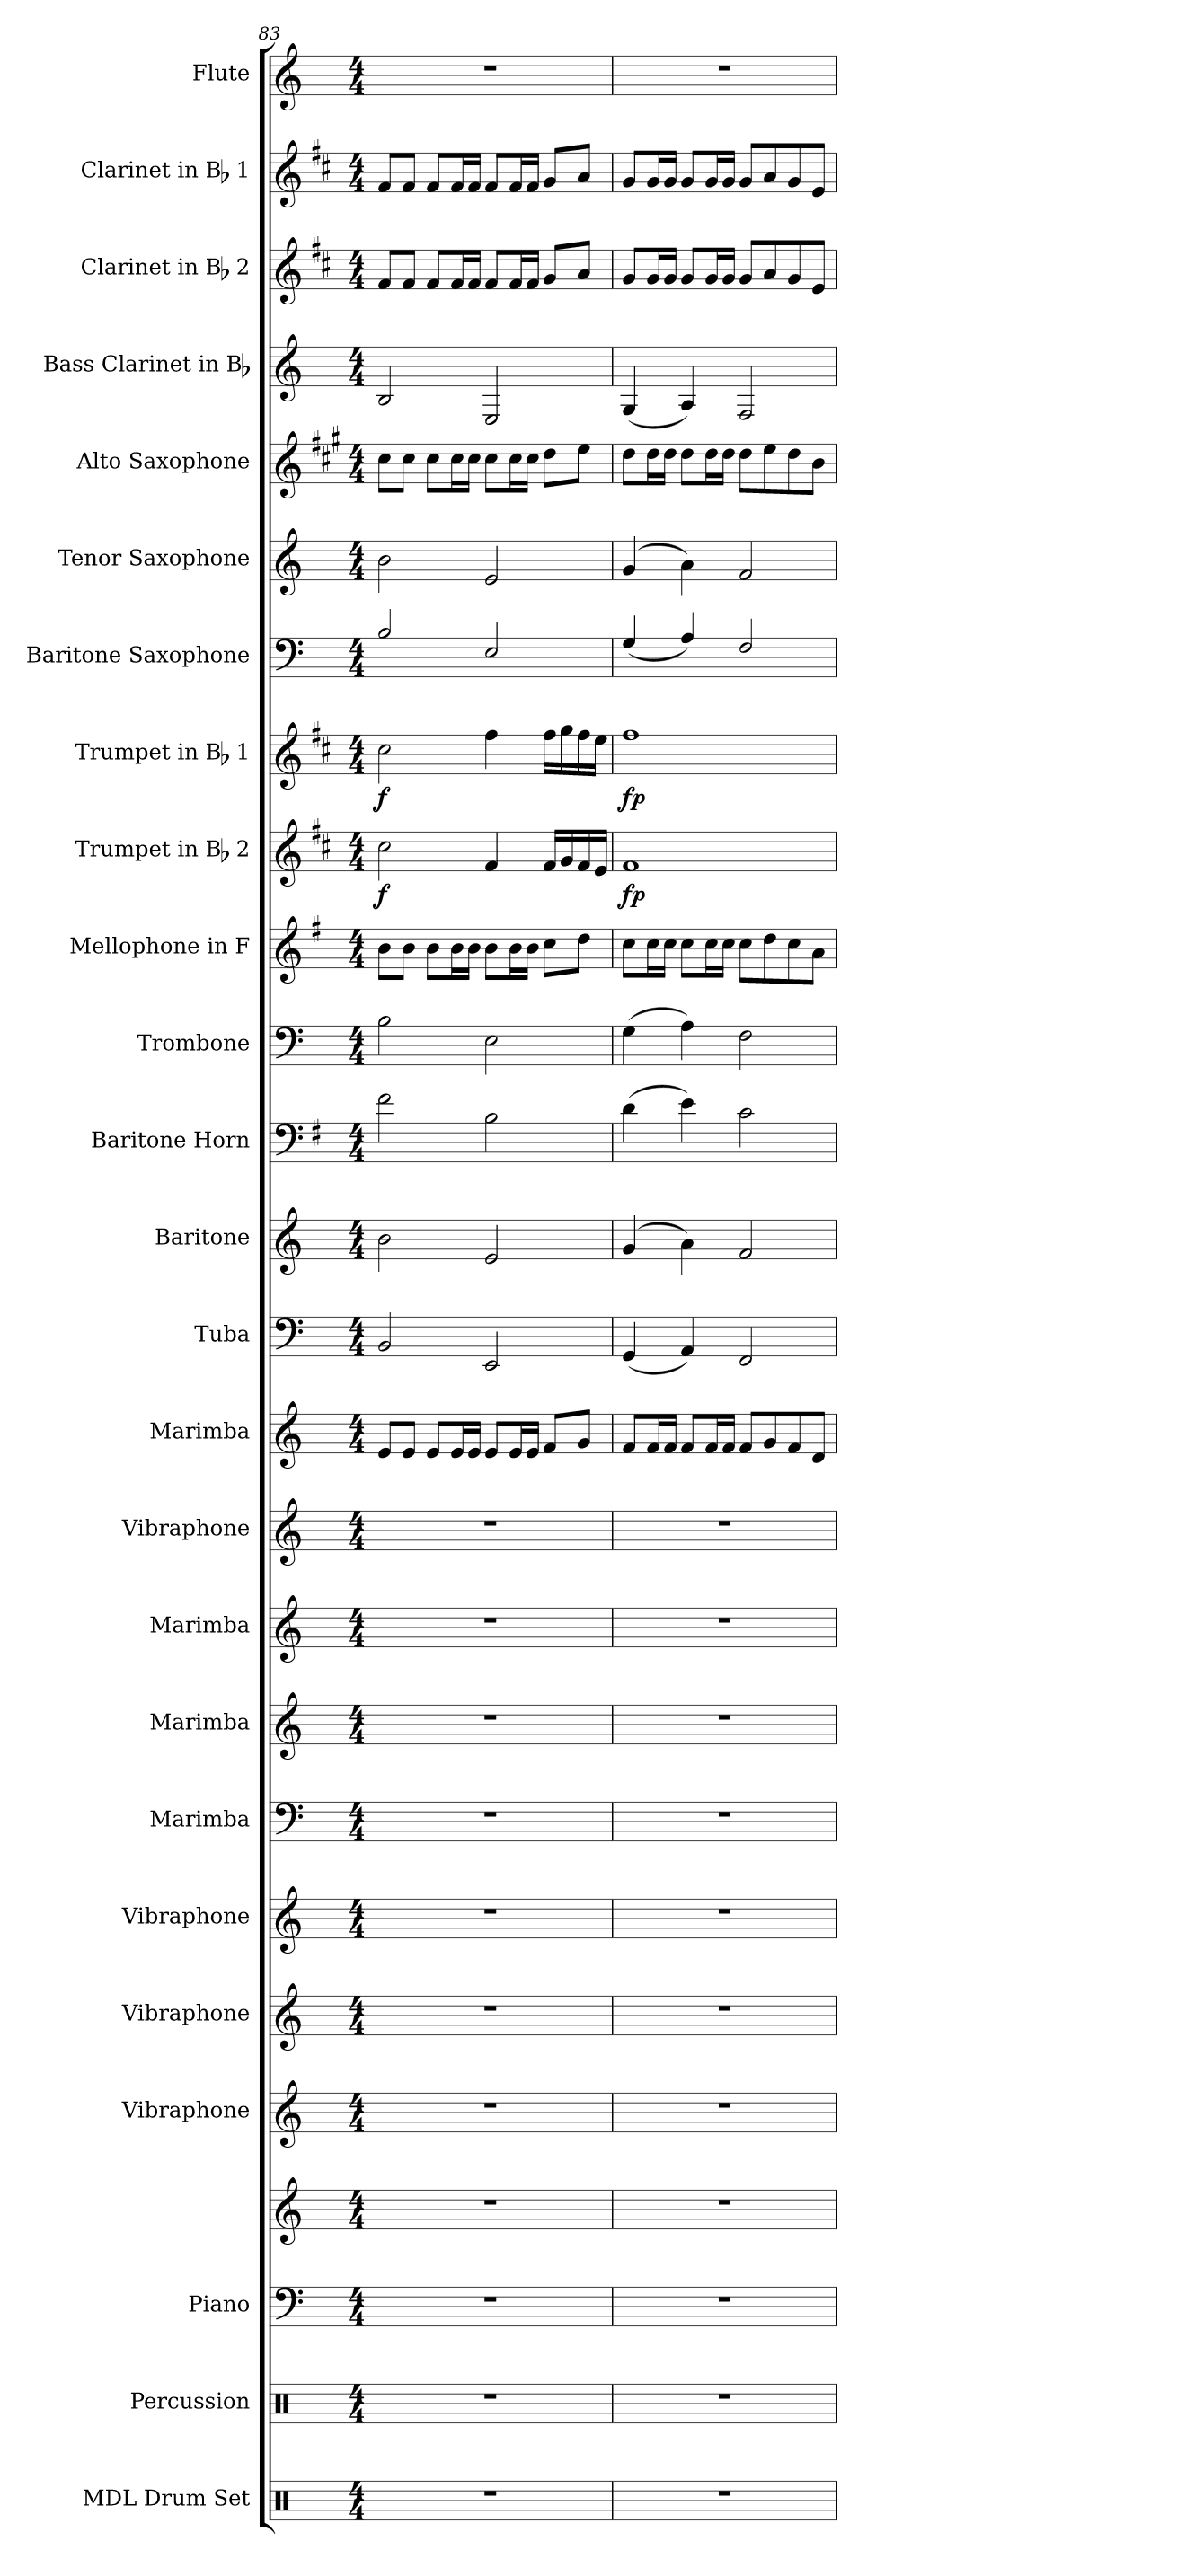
**kern	**kern	**kern	**kern	**kern	**kern	**kern	**kern	**kern	**kern	**kern	**kern	**kern	**kern	**kern	**kern	**kern	**kern	**dynam	**kern	**dynam	**kern	**kern	**kern	**kern	**kern	**kern	**kern
*part25	*part24	*part23	*part23	*part22	*part21	*part20	*part19	*part18	*part17	*part16	*part15	*part14	*part13	*part12	*part11	*part10	*part9	*part9	*part8	*part8	*part7	*part6	*part5	*part4	*part3	*part2	*part1
*staff26	*staff25	*staff24	*staff23	*staff22	*staff21	*staff20	*staff19	*staff18	*staff17	*staff16	*staff15	*staff14	*staff13	*staff12	*staff11	*staff10	*staff9	*staff9	*staff8	*staff8	*staff7	*staff6	*staff5	*staff4	*staff3	*staff2	*staff1
*I"MDL Drum Set	*I"Percussion	*I"Piano	*	*I"Vibraphone	*I"Vibraphone	*I"Vibraphone	*I"Marimba	*I"Marimba	*I"Marimba	*I"Vibraphone	*I"Marimba	*I"Tuba	*I"Baritone	*I"Baritone Horn	*I"Trombone	*I"Mellophone in F	*I"Trumpet in Bb 2	*	*I"Trumpet in Bb 1	*	*I"Baritone Saxophone	*I"Tenor Saxophone	*I"Alto Saxophone	*I"Bass Clarinet in Bb	*I"Clarinet in Bb 2	*I"Clarinet in Bb 1	*I"Flute
*I'D. S.	*I'Perc.	*I'Pno.	*	*I'Vib.	*I'Vib.	*I'Vib.	*I'Mrm.	*I'Mrm.	*I'Mrm.	*I'Vib.	*I'Mar.	*I'Tba.	*I'Bar.	*I'Bar. Hn.	*I'Tbn.	*I'Mln.	*I'Tpt. 2	*	*I'Tpt. 1	*	*I'Bari. Sax.	*I'Ten. Sax.	*I'Alto Sax.	*I'B. Cl.	*I'Cl. 2	*I'Cl. 1	*I'Fl.
*clefX	*clefX	*clefF4	*clefG2	*clefG2	*clefG2	*clefG2	*clefF4	*clefG2	*clefG2	*clefG2	*clefG2	*clefF4	*clefG2	*clefF4	*clefF4	*clefG2	*clefG2	*	*clefG2	*	*clefF4	*clefG2	*clefG2	*clefG2	*clefG2	*clefG2	*clefG2
*	*	*	*	*	*	*	*	*	*	*	*	*	*ITrd8c14	*ITrd4c7	*	*ITrd4c7	*ITrd1c2	*	*ITrd1c2	*	*ITrd12c21	*ITrd8c14	*ITrd5c9	*ITrd8c14	*ITrd1c2	*ITrd1c2	*
*k[]	*k[]	*k[]	*k[]	*k[]	*k[]	*k[]	*k[]	*k[]	*k[]	*k[]	*k[]	*k[]	*k[]	*k[]	*k[]	*k[]	*k[]	*	*k[]	*	*k[]	*k[]	*k[]	*k[]	*k[]	*k[]	*k[]
*M4/4	*M4/4	*M4/4	*M4/4	*M4/4	*M4/4	*M4/4	*M4/4	*M4/4	*M4/4	*M4/4	*M4/4	*M4/4	*M4/4	*M4/4	*M4/4	*M4/4	*M4/4	*	*M4/4	*	*M4/4	*M4/4	*M4/4	*M4/4	*M4/4	*M4/4	*M4/4
=83	=83	=83	=83	=83	=83	=83	=83	=83	=83	=83	=83	=83	=83	=83	=83	=83	=83	=83	=83	=83	=83	=83	=83	=83	=83	=83	=83
!	!	!	!	!	!	!	!	!	!	!	!	!	!	!	!	!	!	!LO:DY:b	!	!LO:DY:b	!	!	!	!	!	!	!
1r	1r	1r	1r	1r	1r	1r	1r	1r	1r	1r	8e/L	2BB/	2B\	2B\	2B\	8e\L	2b\	f	2b\	f	2BB/	2B\	8e\L	2BB/	8e/L	8e/L	1r
.	.	.	.	.	.	.	.	.	.	.	8e/J	.	.	.	.	8e\J	.	.	.	.	.	.	8e\J	.	8e/J	8e/J	.
.	.	.	.	.	.	.	.	.	.	.	8e/L	.	.	.	.	8e\L	.	.	.	.	.	.	8e\L	.	8e/L	8e/L	.
.	.	.	.	.	.	.	.	.	.	.	16e/L	.	.	.	.	16e\L	.	.	.	.	.	.	16e\L	.	16e/L	16e/L	.
.	.	.	.	.	.	.	.	.	.	.	16e/JJ	.	.	.	.	16e\JJ	.	.	.	.	.	.	16e\JJ	.	16e/JJ	16e/JJ	.
.	.	.	.	.	.	.	.	.	.	.	8e/L	2EE/	2E/	2E\	2E\	8e\L	4e/	.	4ee\	.	2EE/	2E/	8e\L	2EE/	8e/L	8e/L	.
.	.	.	.	.	.	.	.	.	.	.	16e/L	.	.	.	.	16e\L	.	.	.	.	.	.	16e\L	.	16e/L	16e/L	.
.	.	.	.	.	.	.	.	.	.	.	16e/JJ	.	.	.	.	16e\JJ	.	.	.	.	.	.	16e\JJ	.	16e/JJ	16e/JJ	.
.	.	.	.	.	.	.	.	.	.	.	8f/L	.	.	.	.	8f\L	16e/LL	.	16ee\LL	.	.	.	8f\L	.	8f/L	8f/L	.
.	.	.	.	.	.	.	.	.	.	.	.	.	.	.	.	.	16f/	.	16ff\	.	.	.	.	.	.	.	.
.	.	.	.	.	.	.	.	.	.	.	8g/J	.	.	.	.	8g\J	16e/	.	16ee\	.	.	.	8g\J	.	8g/J	8g/J	.
.	.	.	.	.	.	.	.	.	.	.	.	.	.	.	.	.	16d/JJ	.	16dd\JJ	.	.	.	.	.	.	.	.
=84	=84	=84	=84	=84	=84	=84	=84	=84	=84	=84	=84	=84	=84	=84	=84	=84	=84	=84	=84	=84	=84	=84	=84	=84	=84	=84	=84
!	!	!	!	!	!	!	!	!	!	!	!	!	!	!	!	!	!	!LO:DY:b	!	!LO:DY:b	!	!	!	!	!	!	!
1r	1r	1r	1r	1r	1r	1r	1r	1r	1r	1r	8f/L	(<4GG/	(>4G/	(>4G\	(>4G\	8f\L	1e	fp	1ee	fp	(<4GG/	(>4G/	8f\L	(<4GG/	8f/L	8f/L	1r
.	.	.	.	.	.	.	.	.	.	.	16f/L	.	.	.	.	16f\L	.	.	.	.	.	.	16f\L	.	16f/L	16f/L	.
.	.	.	.	.	.	.	.	.	.	.	16f/JJ	.	.	.	.	16f\JJ	.	.	.	.	.	.	16f\JJ	.	16f/JJ	16f/JJ	.
.	.	.	.	.	.	.	.	.	.	.	8f/L	4AA/)	4A\)	4A\)	4A\)	8f\L	.	.	.	.	4AA/)	4A\)	8f\L	4AA/)	8f/L	8f/L	.
.	.	.	.	.	.	.	.	.	.	.	16f/L	.	.	.	.	16f\L	.	.	.	.	.	.	16f\L	.	16f/L	16f/L	.
.	.	.	.	.	.	.	.	.	.	.	16f/JJ	.	.	.	.	16f\JJ	.	.	.	.	.	.	16f\JJ	.	16f/JJ	16f/JJ	.
.	.	.	.	.	.	.	.	.	.	.	8f/L	2FF/	2F/	2F\	2F\	8f\L	.	.	.	.	2FF/	2F/	8f\L	2FF/	8f/L	8f/L	.
.	.	.	.	.	.	.	.	.	.	.	8g/	.	.	.	.	8g\	.	.	.	.	.	.	8g\	.	8g/	8g/	.
.	.	.	.	.	.	.	.	.	.	.	8f/	.	.	.	.	8f\	.	.	.	.	.	.	8f\	.	8f/	8f/	.
.	.	.	.	.	.	.	.	.	.	.	8d/J	.	.	.	.	8d\J	.	.	.	.	.	.	8d\J	.	8d/J	8d/J	.
=	=	=	=	=	=	=	=	=	=	=	=	=	=	=	=	=	=	=	=	=	=	=	=	=	=	=	=
*-	*-	*-	*-	*-	*-	*-	*-	*-	*-	*-	*-	*-	*-	*-	*-	*-	*-	*-	*-	*-	*-	*-	*-	*-	*-	*-	*-
